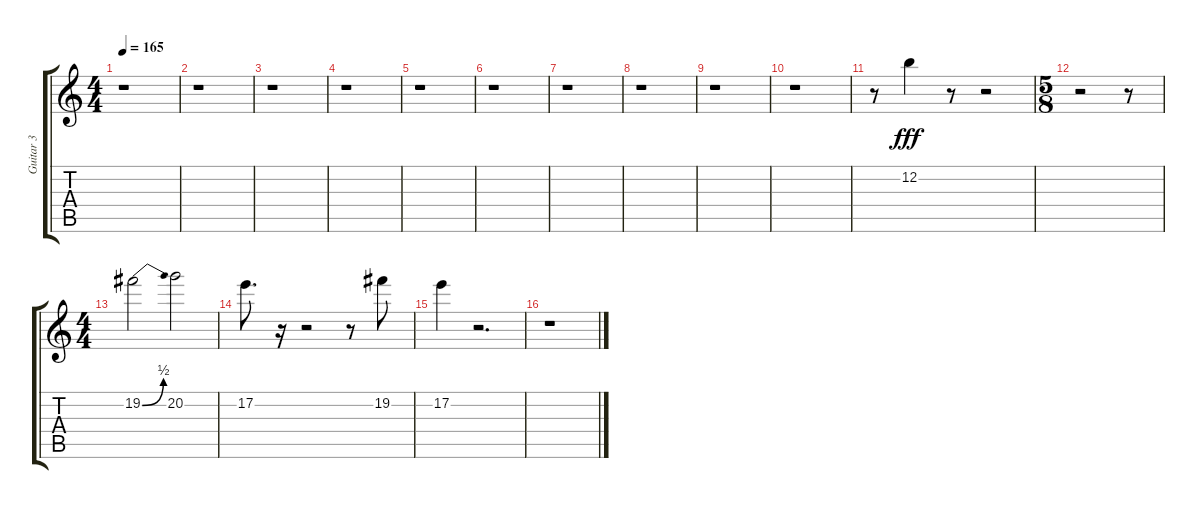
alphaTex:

\track ("Guitar 3" "Guitar 3") {instrument distortionguitar}
\staff {score tabs}
\tuning (E4 B3 G3 D3 A2 E2) {hide}
\ts (4 4)
\tempo 165
\clef g2
\ks c
r.1{dy fff instrument distortionguitar} |
r.1 |
r.1 |
r.1 |
r.1 |
r.1 |
r.1 |
r.1 |
r.1 |
r.1 |
r.8 12.2.4 r.8 r.2 |
\ts (5 8)
r.2 r.8 |
\ts (4 4)
19.2{be (bend 0 0 60 2)}.2 20.2.2 |
17.2.8{d} r.16 r.2 r.8 19.2.8 |
17.2.4 r.2{d} |
r.1
